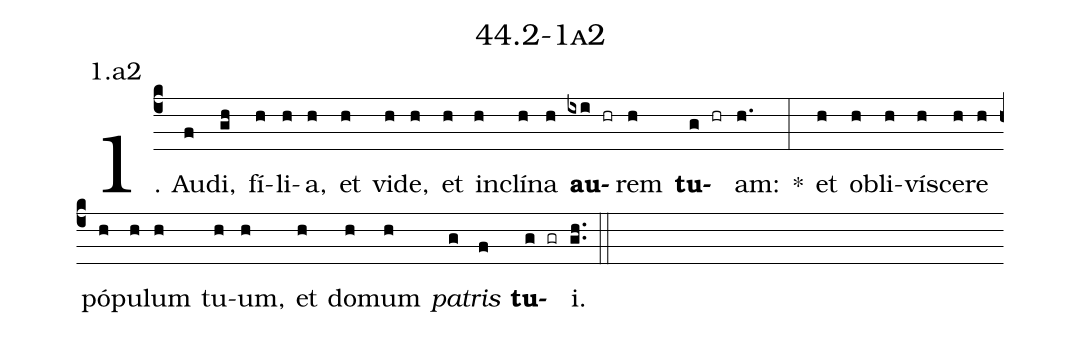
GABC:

name: 44.2-1a2;
annotation: 1.a2;
%%
(c4)1. Au(f)di,(gh) fí(h)li(h)a,(h) et(h) vi(h)de,(h) et(h) in(h)clí(h)na(h) <b>au</b>(ixi hr)rem(h) <b>tu</b>(g hr)am:(h.) *(:) et(h) ob(h)li(h)ví(h)sce(h)re(h) pó(h)pu(h)lum(h) tu(h)um,(h) et(h) do(h)mum(h) <i>pa</i>(g)<i>tris</i>(f) <b>tu</b>(g gr)i.(gh..) (::)


%E(h) u(h) o(g) u(f) a(g) e.(gh..) (::)
